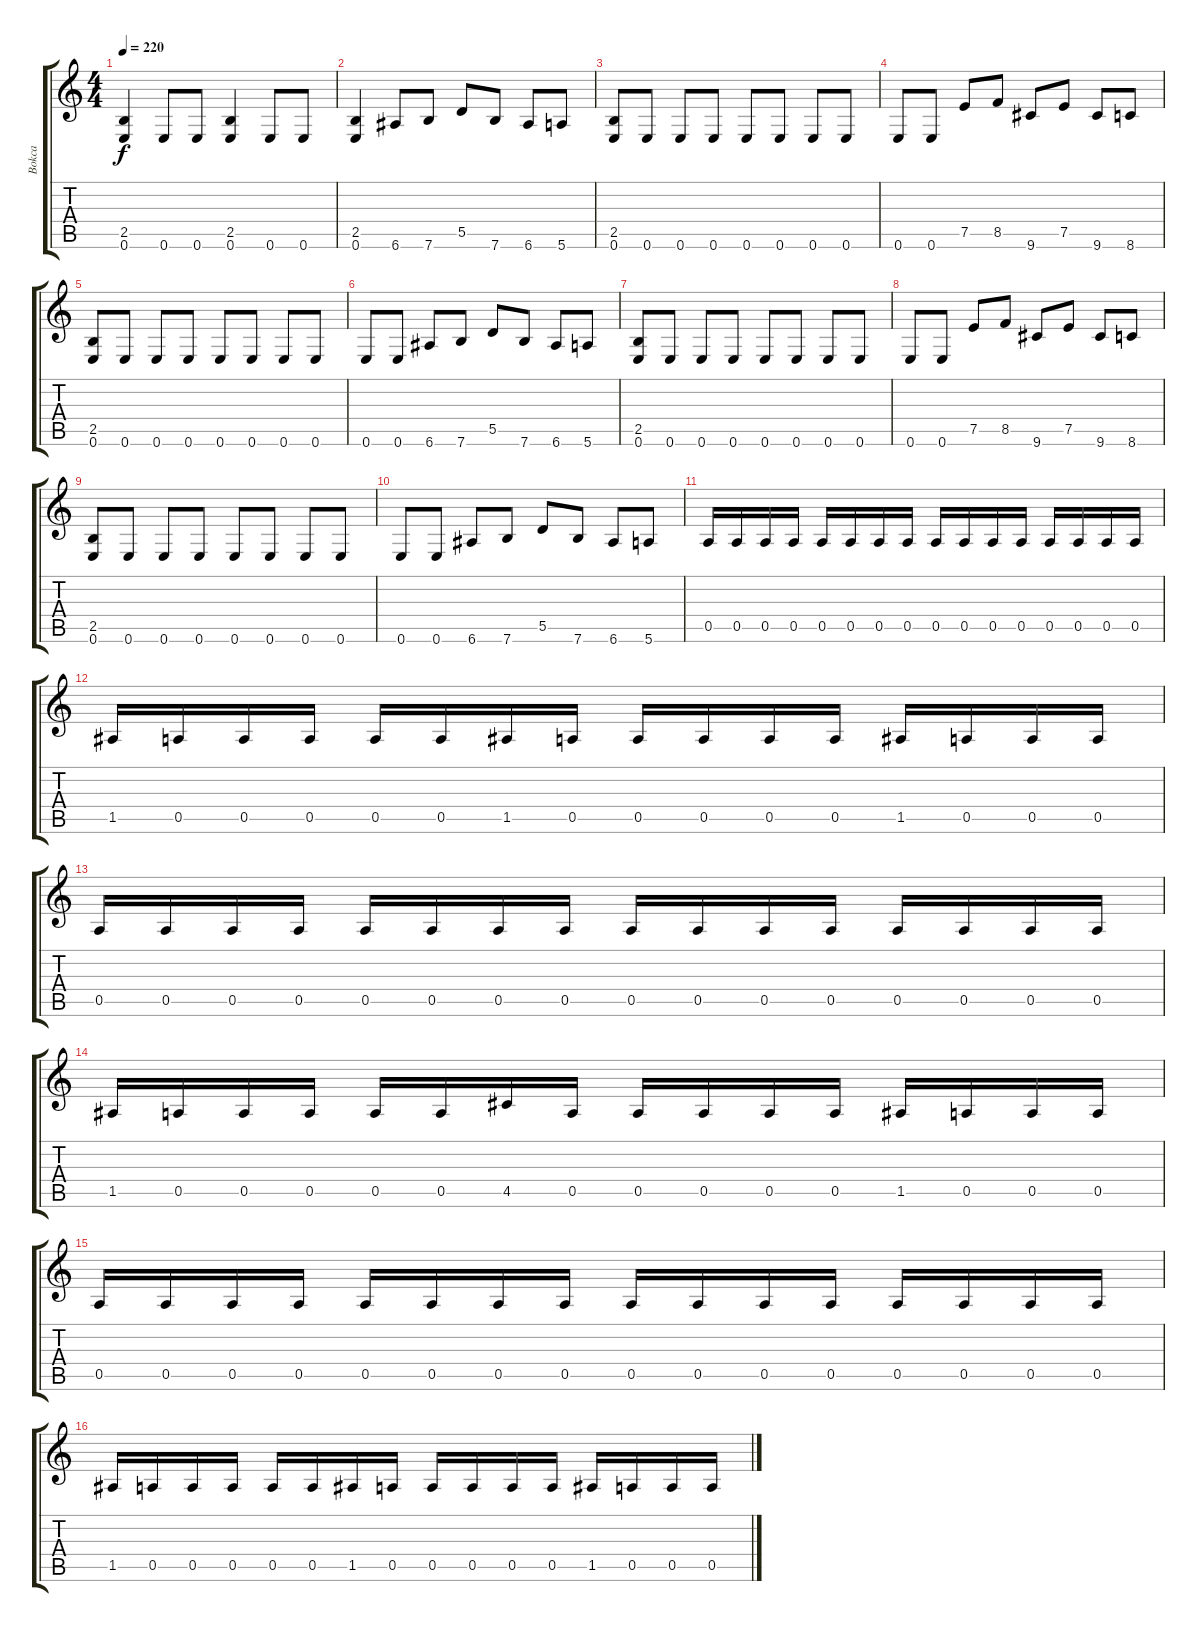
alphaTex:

\track ("Bokca" "Bokca") {instrument distortionguitar}
\staff {score tabs}
\tuning (E4 B3 G3 D3 A2 E2) {hide}
\ts (4 4)
\tempo 220
\clef g2
\ks c
(2.5 0.6).4{dy f} 0.6.8 0.6.8 (2.5 0.6).4 0.6.8 0.6.8 |
(2.5 0.6).4 6.6.8 7.6.8 5.5.8 7.6.8 6.6.8 5.6.8 |
(2.5 0.6).8 0.6.8 0.6.8 0.6.8 0.6.8 0.6.8 0.6.8 0.6.8 |
0.6.8 0.6.8 7.5.8 8.5.8 9.6.8 7.5.8 9.6.8 8.6.8 |
(2.5 0.6).8 0.6.8 0.6.8 0.6.8 0.6.8 0.6.8 0.6.8 0.6.8 |
0.6.8 0.6.8 6.6.8 7.6.8 5.5.8 7.6.8 6.6.8 5.6.8 |
(2.5 0.6).8 0.6.8 0.6.8 0.6.8 0.6.8 0.6.8 0.6.8 0.6.8 |
0.6.8 0.6.8 7.5.8 8.5.8 9.6.8 7.5.8 9.6.8 8.6.8 |
(2.5 0.6).8 0.6.8 0.6.8 0.6.8 0.6.8 0.6.8 0.6.8 0.6.8 |
0.6.8 0.6.8 6.6.8 7.6.8 5.5.8 7.6.8 6.6.8 5.6.8 |
0.5.16 0.5.16 0.5.16 0.5.16 0.5.16 0.5.16 0.5.16 0.5.16 0.5.16 0.5.16 0.5.16 0.5.16 0.5.16 0.5.16 0.5.16 0.5.16 |
1.5.16 0.5.16 0.5.16 0.5.16 0.5.16 0.5.16 1.5.16 0.5.16 0.5.16 0.5.16 0.5.16 0.5.16 1.5.16 0.5.16 0.5.16 0.5.16 |
0.5.16 0.5.16 0.5.16 0.5.16 0.5.16 0.5.16 0.5.16 0.5.16 0.5.16 0.5.16 0.5.16 0.5.16 0.5.16 0.5.16 0.5.16 0.5.16 |
1.5.16 0.5.16 0.5.16 0.5.16 0.5.16 0.5.16 4.5.16 0.5.16 0.5.16 0.5.16 0.5.16 0.5.16 1.5.16 0.5.16 0.5.16 0.5.16 |
0.5.16 0.5.16 0.5.16 0.5.16 0.5.16 0.5.16 0.5.16 0.5.16 0.5.16 0.5.16 0.5.16 0.5.16 0.5.16 0.5.16 0.5.16 0.5.16 |
1.5.16 0.5.16 0.5.16 0.5.16 0.5.16 0.5.16 1.5.16 0.5.16 0.5.16 0.5.16 0.5.16 0.5.16 1.5.16 0.5.16 0.5.16 0.5.16
